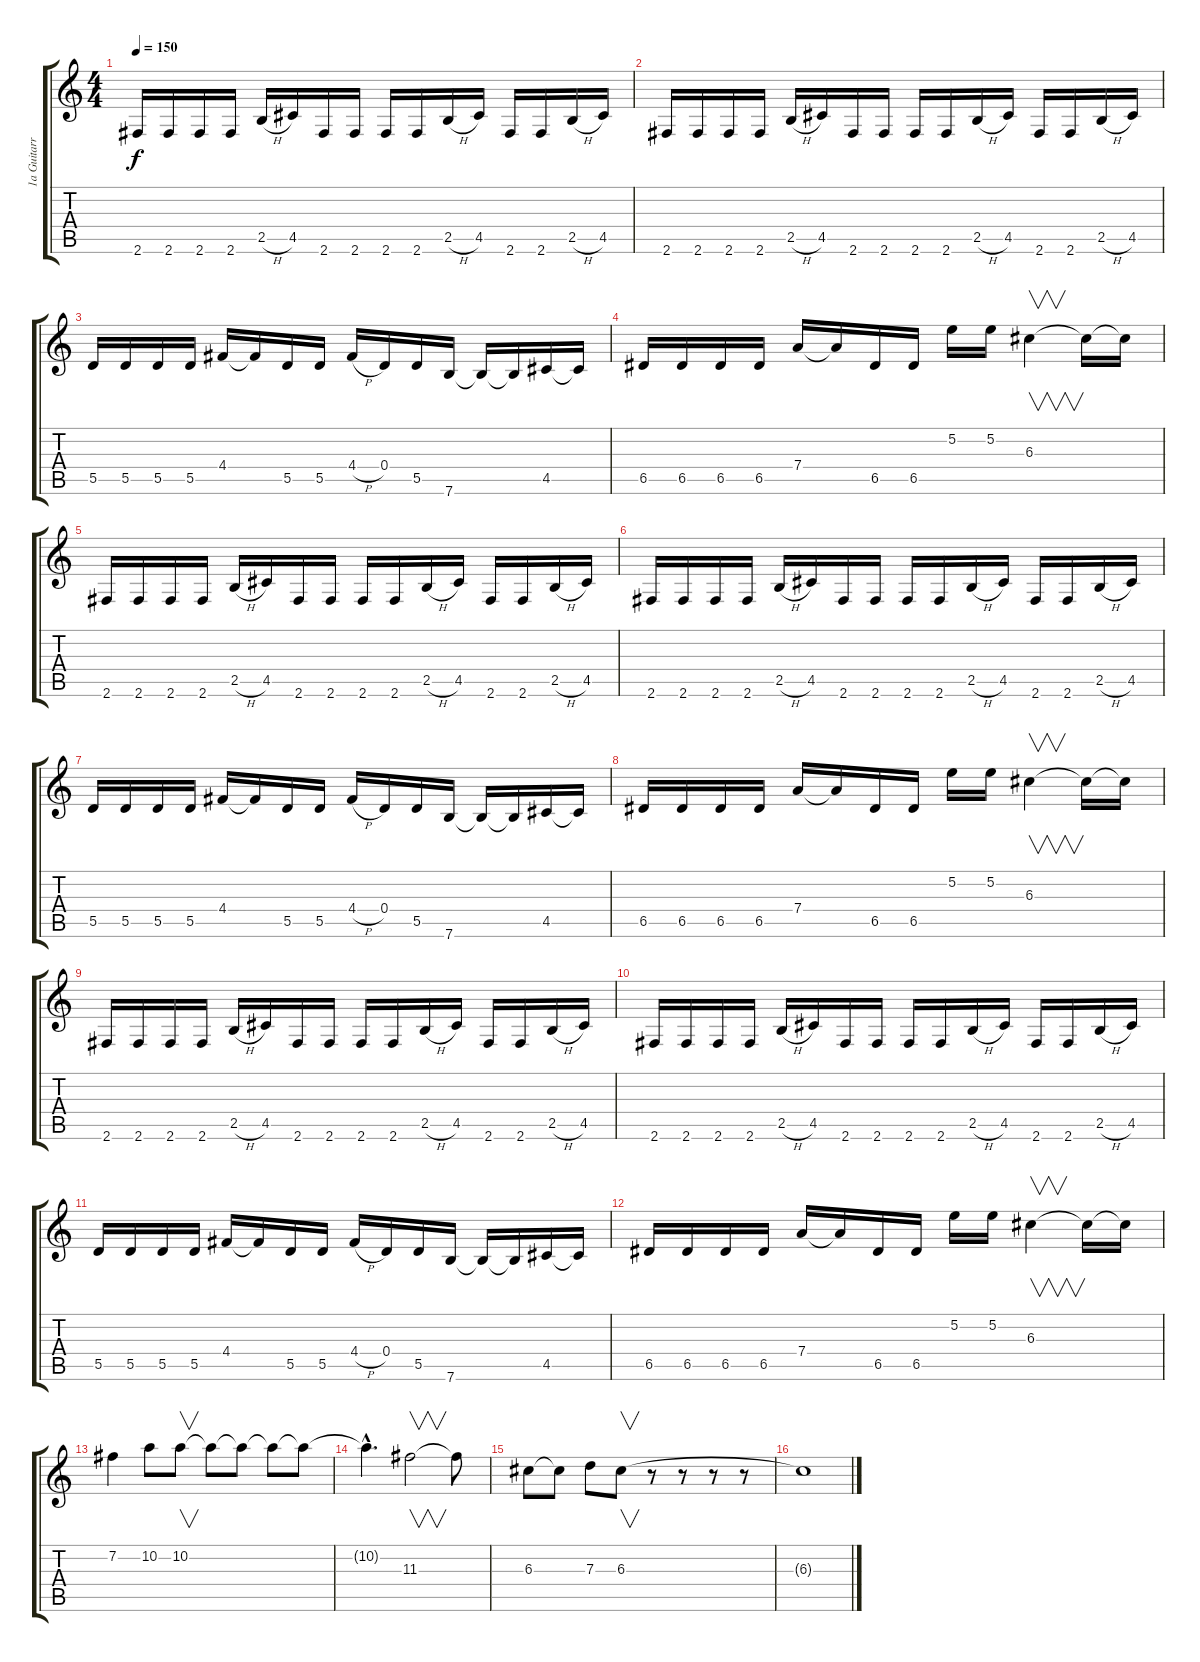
\track ("1a Guitarra" "1a Guitarr") {instrument distortionguitar}
\staff {score tabs}
\tuning (E4 B3 G3 D3 A2 E2) {hide}
\ts (4 4)
\tempo 150
\clef g2
\ks c
2.6.16{dy f} 2.6.16 2.6.16 2.6.16 2.5{h}.16 4.5.16 2.6.16 2.6.16 2.6.16 2.6.16 2.5{h}.16 4.5.16 2.6.16 2.6.16 2.5{h}.16 4.5.16 |
2.6.16 2.6.16 2.6.16 2.6.16 2.5{h}.16 4.5.16 2.6.16 2.6.16 2.6.16 2.6.16 2.5{h}.16 4.5.16 2.6.16 2.6.16 2.5{h}.16 4.5.16 |
5.5.16 5.5.16 5.5.16 5.5.16 4.4.16 4.4{t}.16 5.5.16 5.5.16 4.4{h}.16 0.4.16 5.5.16 7.6.16 7.6{t}.16 7.6{t}.16 4.5.16 4.5{t}.16 |
6.5.16 6.5.16 6.5.16 6.5.16 7.4.16 7.4{t}.16 6.5.16 6.5.16 5.2.16 5.2.16 6.3.4{v} 6.3{t}.16 6.3{t}.16 |
2.6.16 2.6.16 2.6.16 2.6.16 2.5{h}.16 4.5.16 2.6.16 2.6.16 2.6.16 2.6.16 2.5{h}.16 4.5.16 2.6.16 2.6.16 2.5{h}.16 4.5.16 |
2.6.16 2.6.16 2.6.16 2.6.16 2.5{h}.16 4.5.16 2.6.16 2.6.16 2.6.16 2.6.16 2.5{h}.16 4.5.16 2.6.16 2.6.16 2.5{h}.16 4.5.16 |
5.5.16 5.5.16 5.5.16 5.5.16 4.4.16 4.4{t}.16 5.5.16 5.5.16 4.4{h}.16 0.4.16 5.5.16 7.6.16 7.6{t}.16 7.6{t}.16 4.5.16 4.5{t}.16 |
6.5.16 6.5.16 6.5.16 6.5.16 7.4.16 7.4{t}.16 6.5.16 6.5.16 5.2.16 5.2.16 6.3.4{v} 6.3{t}.16 6.3{t}.16 |
2.6.16 2.6.16 2.6.16 2.6.16 2.5{h}.16 4.5.16 2.6.16 2.6.16 2.6.16 2.6.16 2.5{h}.16 4.5.16 2.6.16 2.6.16 2.5{h}.16 4.5.16 |
2.6.16 2.6.16 2.6.16 2.6.16 2.5{h}.16 4.5.16 2.6.16 2.6.16 2.6.16 2.6.16 2.5{h}.16 4.5.16 2.6.16 2.6.16 2.5{h}.16 4.5.16 |
5.5.16 5.5.16 5.5.16 5.5.16 4.4.16 4.4{t}.16 5.5.16 5.5.16 4.4{h}.16 0.4.16 5.5.16 7.6.16 7.6{t}.16 7.6{t}.16 4.5.16 4.5{t}.16 |
6.5.16 6.5.16 6.5.16 6.5.16 7.4.16 7.4{t}.16 6.5.16 6.5.16 5.2.16 5.2.16 6.3.4{v} 6.3{t}.16 6.3{t}.16 |
7.2.4 10.2.8 10.2.8{v} 10.2{t}.8 10.2{t}.8 10.2{t}.8 10.2{t}.8 |
10.2{hac t}.4{d} 11.3.2{v} 11.3{t}.8 |
6.3.8 6.3{t}.8 7.3.8 6.3.8{v} r.8 r.8 r.8 r.8 |
6.3{t}.1
